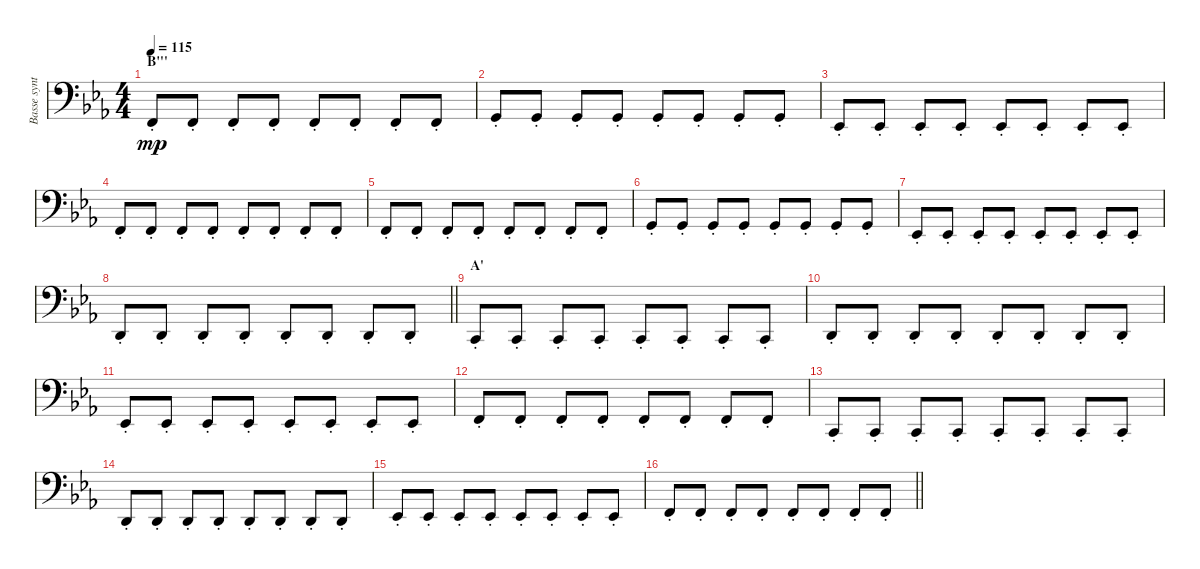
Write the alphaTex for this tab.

\track ("Basse synth" "Basse synt") {instrument lead8bassandlead}
\staff {score}
\tuning (G2 D2 A1 E1) {hide}
\ts (4 4)
\section ("" "B'''")
\tempo 115
\clef f4
\ks cminor
8.3{st}.8{dy mp} 8.3{st}.8 8.3{st}.8 8.3{st}.8 8.3{st}.8 8.3{st}.8 8.3{st}.8 8.3{st}.8 |
10.3{st}.8 10.3{st}.8 10.3{st}.8 10.3{st}.8 10.3{st}.8 10.3{st}.8 10.3{st}.8 10.3{st}.8 |
6.3{st}.8 6.3{st}.8 6.3{st}.8 6.3{st}.8 6.3{st}.8 6.3{st}.8 6.3{st}.8 6.3{st}.8 |
8.3{st}.8 8.3{st}.8 8.3{st}.8 8.3{st}.8 8.3{st}.8 8.3{st}.8 8.3{st}.8 8.3{st}.8 |
8.3{st}.8 8.3{st}.8 8.3{st}.8 8.3{st}.8 8.3{st}.8 8.3{st}.8 8.3{st}.8 8.3{st}.8 |
10.3{st}.8 10.3{st}.8 10.3{st}.8 10.3{st}.8 10.3{st}.8 10.3{st}.8 10.3{st}.8 10.3{st}.8 |
6.3{st}.8 6.3{st}.8 6.3{st}.8 6.3{st}.8 6.3{st}.8 6.3{st}.8 6.3{st}.8 6.3{st}.8 |
\barLineRight lightlight
5.3{st}.8 5.3{st}.8 5.3{st}.8 5.3{st}.8 5.3{st}.8 5.3{st}.8 5.3{st}.8 5.3{st}.8 |
\section ("" "A'")
3.3{st}.8 3.3{st}.8 3.3{st}.8 3.3{st}.8 3.3{st}.8 3.3{st}.8 3.3{st}.8 3.3{st}.8 |
5.3{st}.8 5.3{st}.8 5.3{st}.8 5.3{st}.8 5.3{st}.8 5.3{st}.8 5.3{st}.8 5.3{st}.8 |
6.3{st}.8 6.3{st}.8 6.3{st}.8 6.3{st}.8 6.3{st}.8 6.3{st}.8 6.3{st}.8 6.3{st}.8 |
8.3{st}.8 8.3{st}.8 8.3{st}.8 8.3{st}.8 8.3{st}.8 8.3{st}.8 8.3{st}.8 8.3{st}.8 |
3.3{st}.8 3.3{st}.8 3.3{st}.8 3.3{st}.8 3.3{st}.8 3.3{st}.8 3.3{st}.8 3.3{st}.8 |
5.3{st}.8 5.3{st}.8 5.3{st}.8 5.3{st}.8 5.3{st}.8 5.3{st}.8 5.3{st}.8 5.3{st}.8 |
6.3{st}.8 6.3{st}.8 6.3{st}.8 6.3{st}.8 6.3{st}.8 6.3{st}.8 6.3{st}.8 6.3{st}.8 |
\barLineRight lightlight
8.3{st}.8 8.3{st}.8 8.3{st}.8 8.3{st}.8 8.3{st}.8 8.3{st}.8 8.3{st}.8 8.3{st}.8
